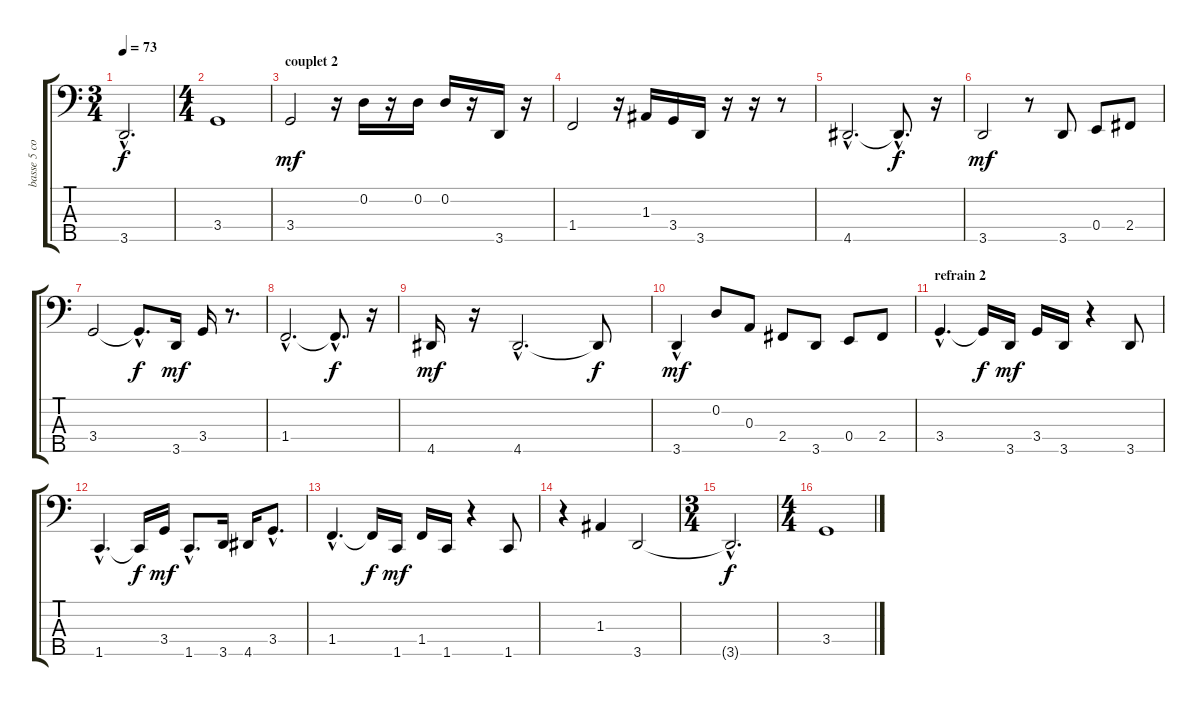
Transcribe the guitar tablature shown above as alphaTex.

\track ("basse 5 cordes" "basse 5 co") {instrument electricbasspick}
\staff {score tabs}
\tuning (G2 D2 A1 E1 B0) {hide}
\ts (3 4)
\tempo 73
\clef f4
\ks c
3.5{hac t}.2{d dy f} |
\ts (4 4)
3.4.1 |
\section ("" "couplet 2")
3.4.2{dy mf} r.16 0.2.16 r.16 0.2.16 0.2.16 r.16 3.5.16 r.16 |
1.4.2 r.16 1.3.16 3.4.16 3.5.16 r.16 r.16 r.8 |
4.5{hac}.2{d} 4.5{hac t}.8{d dy f} r.16 |
3.5.2{dy mf} r.8 3.5.8 0.4.8 2.4.8 |
3.4.2 3.4{hac t}.8{d dy f} 3.5.16{dy mf} 3.4.16 r.8{d} |
1.4{hac}.2{d} 1.4{hac t}.8{d dy f} r.16 |
4.5.16{dy mf} r.16 4.5{hac}.2{d} 4.5{t}.8{dy f} |
3.5{hac}.4{dy mf} 0.2.8 0.3.8 2.4.8 3.5.8 0.4.8 2.4.8 |
\section ("" "refrain 2")
3.4{hac}.4{d} 3.4{t}.16{dy f} 3.5.16{dy mf} 3.4.16 3.5.16 r.4 3.5.8 |
1.5{hac}.4{d} 1.5{t}.16{dy f} 3.4.16{dy mf} 1.5{hac}.8{d} 3.5.16 4.5.16 3.4{hac}.8{d} |
1.4{hac}.4{d} 1.4{t}.16{dy f} 1.5.16{dy mf} 1.4.16 1.5.16 r.4 1.5.8 |
r.4 1.3.4 3.5.2 |
\ts (3 4)
3.5{hac t}.2{d dy f} |
\ts (4 4)
3.4.1
